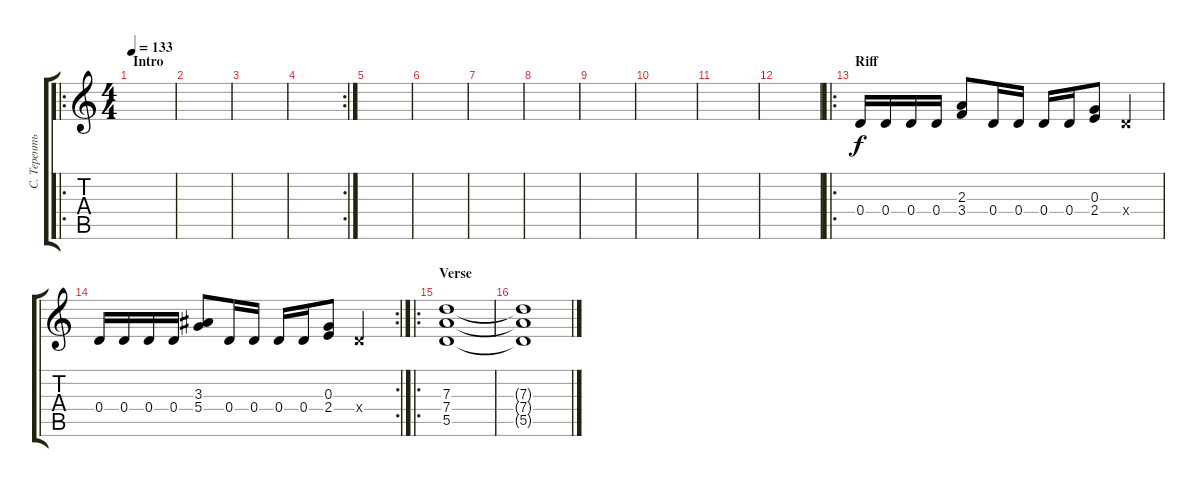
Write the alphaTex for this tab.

\track ("С. Терентьев" "С. Теренть") {instrument distortionguitar}
\staff {score tabs}
\tuning (E4 B3 G3 D3 A2 E2) {hide}
\ro
\ts (4 4)
\section ("" "Intro")
\tempo 133
\clef g2
\ks c
|
|
|
\rc 2
|
|
|
|
|
|
|
|
|
\ro
\section ("" "Riff")
0.4.16 0.4.16 0.4.16 0.4.16 (2.3 3.4).8 0.4.16 0.4.16 0.4.16 0.4.16 (0.3 2.4).8 0.4{x}.4 |
\rc 2
0.4.16 0.4.16 0.4.16 0.4.16 (3.3 5.4).8 0.4.16 0.4.16 0.4.16 0.4.16 (0.3 2.4).8 0.4{x}.4 |
\ro
\section ("" "Verse")
(7.3 7.4 5.5).1 |
(7.3{t} 7.4{t} 5.5{t}).1
